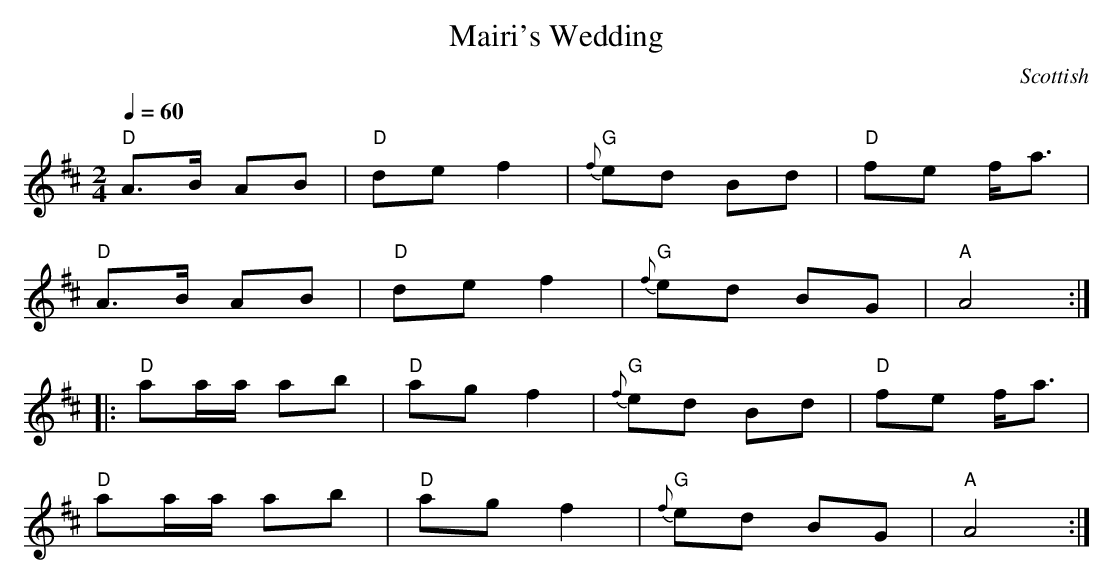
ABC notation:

X:1
T:Mairi's Wedding
C:Scottish
M:2/4
L:1/8
K:Amix
Q:1/4=60
"D"A>B AB | "D"de f2 | "G"{f}ed Bd | "D"fe f<a |
"D"A>B AB | "D"de f2 | "G"{f}ed BG | "A"A4 :|
|: "D"aa/a/ ab | "D"ag f2 | "G"{f}ed Bd | "D"fe f<a |
"D"aa/a/ ab | "D"ag f2 | "G"{f}ed BG | "A"A4 :|
